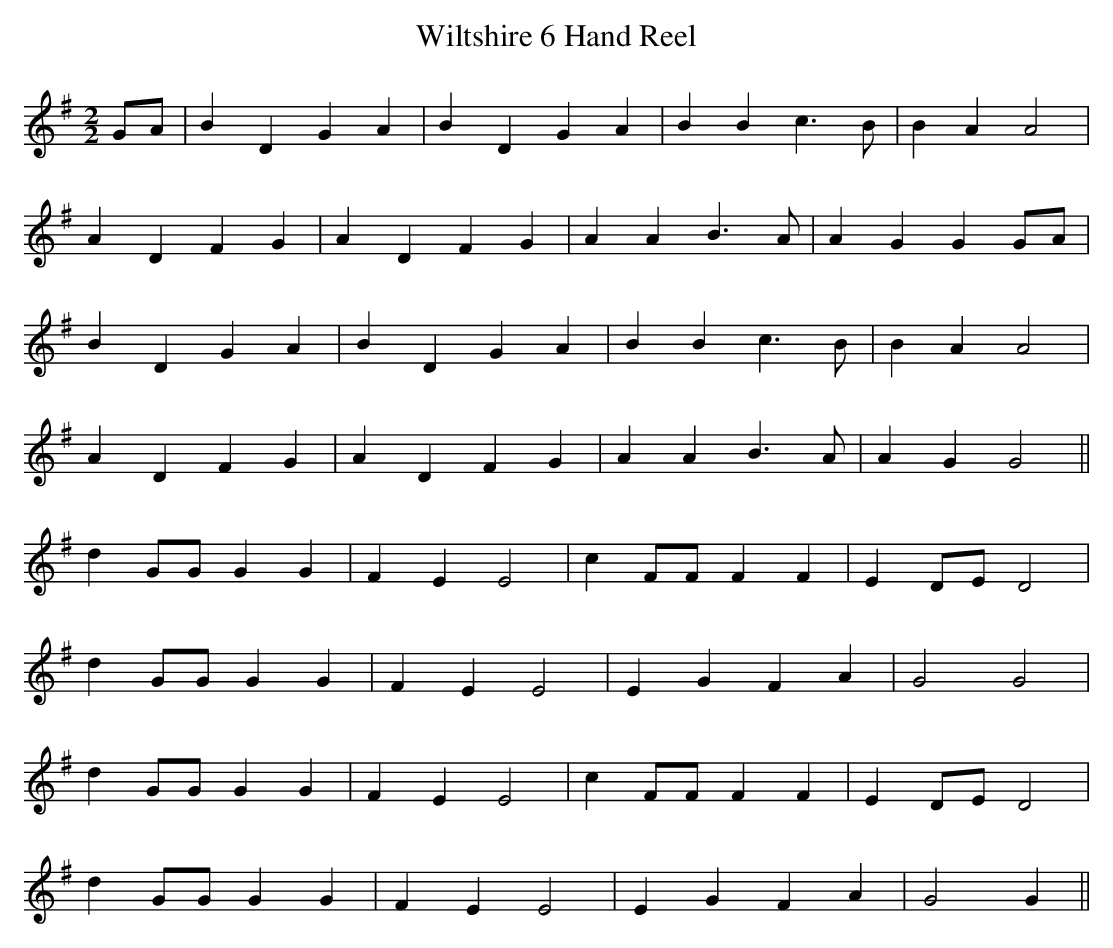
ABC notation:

X:1
T:Wiltshire 6 Hand Reel
M:2/2
L:1/8
K:G
GA|B2 D2 G2 A2|B2 D2 G2 A2|B2 B2 c3 B|B2 A2 A4|
A2 D2 F2 G2|A2 D2 F2 G2|A2 A2 B3 A|A2 G2 G2 GA|
B2 D2 G2 A2|B2 D2 G2 A2|B2 B2 c3 B|B2 A2 A4|
A2 D2 F2 G2|A2 D2 F2 G2|A2 A2 B3 A|A2 G2 G4||
d2 GG G2 G2|F2 E2 E4|c2 FF F2 F2|E2 DE D4|
d2 GG G2 G2|F2 E2 E4|E2 G2 F2 A2|G4 G4|
d2 GG G2 G2|F2 E2 E4|c2 FF F2 F2|E2 DE D4|
d2 GG G2 G2|F2 E2 E4|E2 G2 F2 A2|G4 G2||
